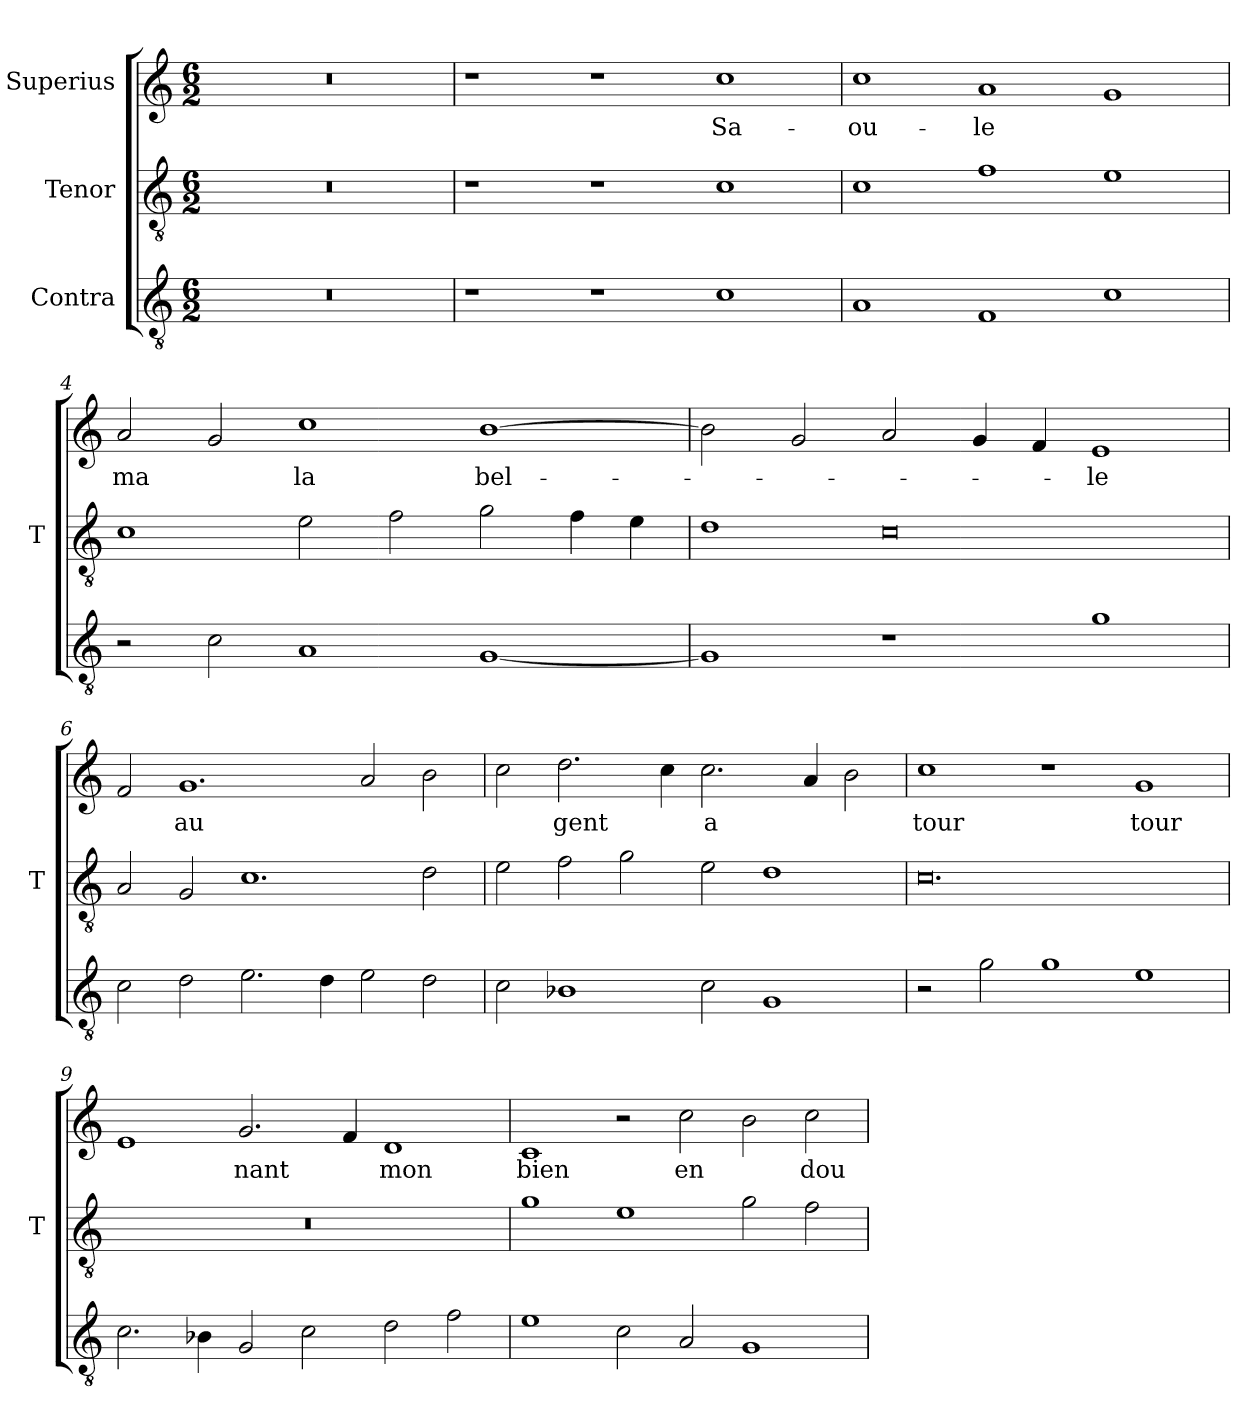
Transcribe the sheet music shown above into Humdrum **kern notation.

**kern	**kern	**kern	**text
*part3	*part2	*part1	*part1
*staff3	*staff2	*staff1	*staff1
*I"Contra	*I"Tenor	*I"Superius	*
*	*I'T	*	*
*clefGv2	*clefGv2	*clefG2	*
*M6/2	*M6/2	*M6/2	*
=1	=1	=1	=1
0.r	0.r	0.r	.
=2	=2	=2	=2
1r	1r	1r	.
1r	1r	1r	.
1c	1c	1cc	Sa-
=3	=3	=3	=3
1A	1c	1cc	-ou-
1F	1f	1a	-le
1c	1e	1g	.
=4	=4	=4	=4
2r	1c	2a	-ma
2c	.	2g	.
1A	2e	1cc	-la
.	2f	.	.
[1G	2g	[1b	bel-
.	4f	.	.
.	4e	.	.
=5	=5	=5	=5
1G]	1d	2b]	.
.	.	2g	.
1r	0c	2a	.
.	.	4g	.
.	.	4f	.
1g	.	1e	-le
=6	=6	=6	=6
2c	2A	2f	.
2d	2G	1.g	-au
2.e	1.c	.	.
4d	.	.	.
2e	.	2a	.
2d	2d	2b	.
=7	=7	=7	=7
2c	2e	2cc	.
1B-X	2f	2.dd	-gent
.	2g	.	.
.	.	4cc	.
2c	2e	2.cc	-a
1G	1d	.	.
.	.	4a	.
.	.	2b	.
=8	=8	=8	=8
2r	0.c	1cc	-tour
2g	.	.	.
1g	.	1r	.
1e	.	1g	-tour
=9	=9	=9	=9
2.c	0.r	1e	.
4B-X	.	.	.
2G	.	2.g	-nant
2c	.	.	.
.	.	4f	.
2d	.	1d	-mon
2f	.	.	.
=10	=10	=10	=10
1e	1g	1c	-bien
2c	1e	2r	.
2A	.	2cc	-en
1G	2g	2b	.
.	2f	2cc	dou-
=	=	=	=
*-	*-	*-	*-
